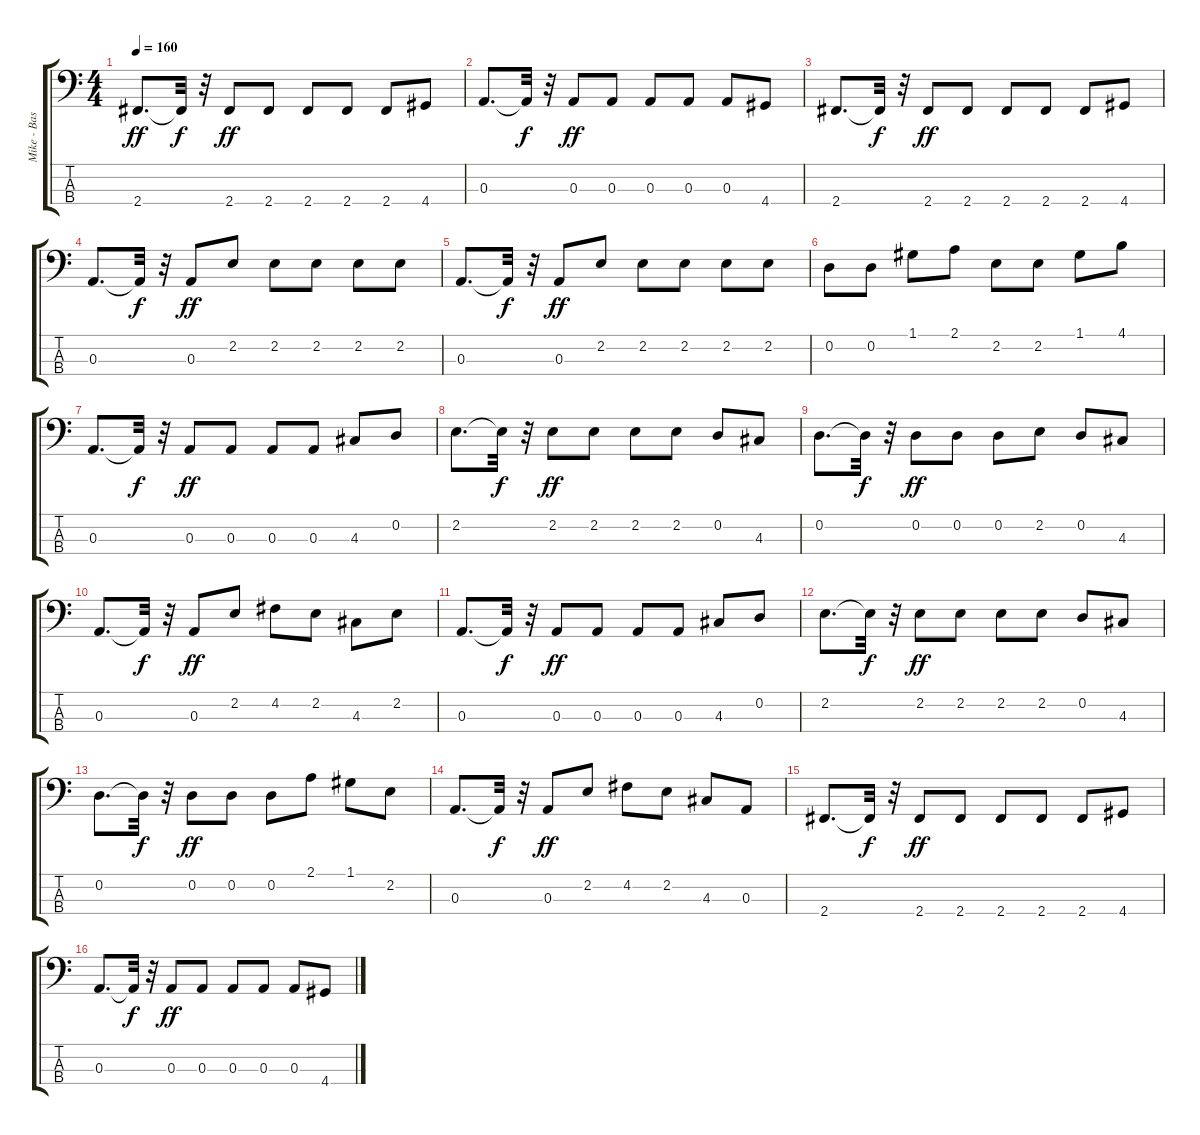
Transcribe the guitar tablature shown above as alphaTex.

\track ("Mike - Bass Guitar" "Mike - Bas") {instrument electricbasspick}
\staff {score tabs}
\tuning (G2 D2 A1 E1) {hide}
\ts (4 4)
\tempo 160
\clef f4
\ks c
2.4.8{d dy ff} 2.4{t}.32{dy f} r.32 2.4.8{dy ff} 2.4.8 2.4.8 2.4.8 2.4.8 4.4.8 |
0.3.8{d} 0.3{t}.32{dy f} r.32 0.3.8{dy ff} 0.3.8 0.3.8 0.3.8 0.3.8 4.4.8 |
2.4.8{d} 2.4{t}.32{dy f} r.32 2.4.8{dy ff} 2.4.8 2.4.8 2.4.8 2.4.8 4.4.8 |
0.3.8{d} 0.3{t}.32{dy f} r.32 0.3.8{dy ff} 2.2.8 2.2.8 2.2.8 2.2.8 2.2.8 |
0.3.8{d} 0.3{t}.32{dy f} r.32 0.3.8{dy ff} 2.2.8 2.2.8 2.2.8 2.2.8 2.2.8 |
0.2.8 0.2.8 1.1.8 2.1.8 2.2.8 2.2.8 1.1.8 4.1.8 |
0.3.8{d} 0.3{t}.32{dy f} r.32 0.3.8{dy ff} 0.3.8 0.3.8 0.3.8 4.3.8 0.2.8 |
2.2.8{d} 2.2{t}.32{dy f} r.32 2.2.8{dy ff} 2.2.8 2.2.8 2.2.8 0.2.8 4.3.8 |
0.2.8{d} 0.2{t}.32{dy f} r.32 0.2.8{dy ff} 0.2.8 0.2.8 2.2.8 0.2.8 4.3.8 |
0.3.8{d} 0.3{t}.32{dy f} r.32 0.3.8{dy ff} 2.2.8 4.2.8 2.2.8 4.3.8 2.2.8 |
0.3.8{d} 0.3{t}.32{dy f} r.32 0.3.8{dy ff} 0.3.8 0.3.8 0.3.8 4.3.8 0.2.8 |
2.2.8{d} 2.2{t}.32{dy f} r.32 2.2.8{dy ff} 2.2.8 2.2.8 2.2.8 0.2.8 4.3.8 |
0.2.8{d} 0.2{t}.32{dy f} r.32 0.2.8{dy ff} 0.2.8 0.2.8 2.1.8 1.1.8 2.2.8 |
0.3.8{d} 0.3{t}.32{dy f} r.32 0.3.8{dy ff} 2.2.8 4.2.8 2.2.8 4.3.8 0.3.8 |
2.4.8{d} 2.4{t}.32{dy f} r.32 2.4.8{dy ff} 2.4.8 2.4.8 2.4.8 2.4.8 4.4.8 |
0.3.8{d} 0.3{t}.32{dy f} r.32 0.3.8{dy ff} 0.3.8 0.3.8 0.3.8 0.3.8 4.4.8
